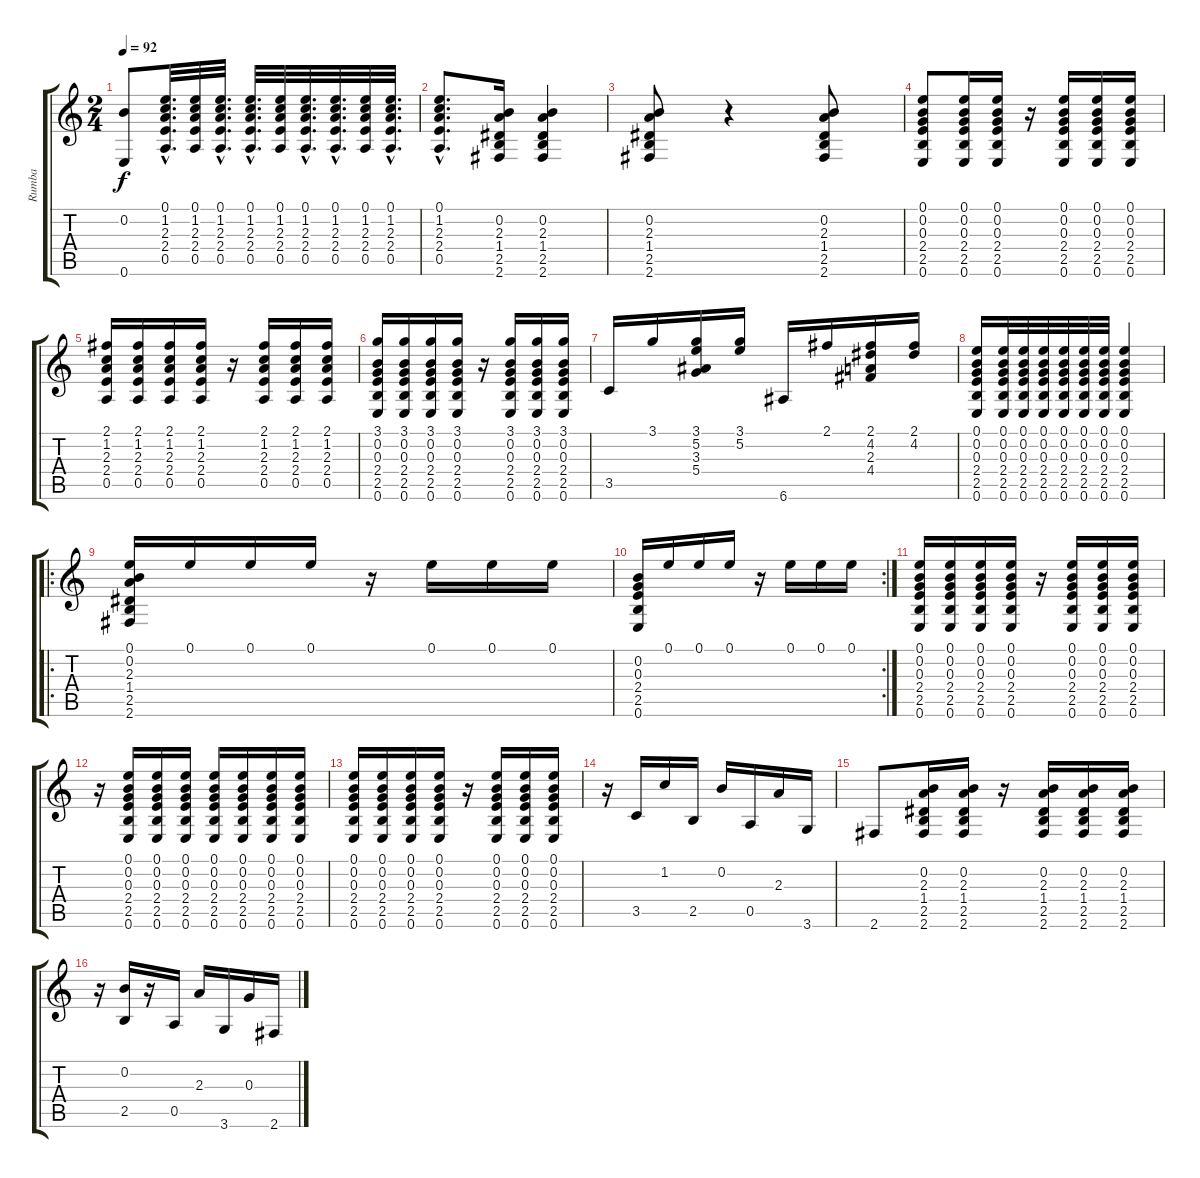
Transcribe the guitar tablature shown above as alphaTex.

\track ("Rumba   " "Rumba   ") {instrument acousticguitarnylon}
\staff {score tabs}
\tuning (E4 B3 G3 D3 A2 E2) {hide}
\ts (2 4)
\tempo 92
\clef g2
\ks c
(0.2 0.6).8{dy f} (0.1{hac} 1.2{hac} 2.3{hac} 2.4{hac} 0.5{hac}).32{d} (0.1 1.2 2.3 2.4 0.5).32 (0.1{hac} 1.2{hac} 2.3{hac} 2.4{hac} 0.5{hac}).32{d} (0.1{hac} 1.2{hac} 2.3{hac} 2.4{hac} 0.5{hac}).32{d} (0.1 1.2 2.3 2.4 0.5).32 (0.1{hac} 1.2{hac} 2.3{hac} 2.4{hac} 0.5{hac}).32{d} (0.1{hac} 1.2{hac} 2.3{hac} 2.4{hac} 0.5{hac}).32{d} (0.1 1.2 2.3 2.4 0.5).32 (0.1{hac} 1.2{hac} 2.3{hac} 2.4{hac} 0.5{hac}).32{d} |
(0.1{hac} 1.2{hac} 2.3{hac} 2.4{hac} 0.5{hac}).8{d} (0.2 2.3 1.4 2.5 2.6).16 (0.2 2.3 1.4 2.5 2.6).4 |
(0.2 2.3 1.4 2.5 2.6).8 r.4 (0.2 2.3 1.4 2.5 2.6).8 |
(0.1 0.2 0.3 2.4 2.5 0.6).8 (0.1 0.2 0.3 2.4 2.5 0.6).16 (0.1 0.2 0.3 2.4 2.5 0.6).16 r.16 (0.1 0.2 0.3 2.4 2.5 0.6).16 (0.1 0.2 0.3 2.4 2.5 0.6).16 (0.1 0.2 0.3 2.4 2.5 0.6).16 |
(2.1 1.2 2.3 2.4 0.5).16 (2.1 1.2 2.3 2.4 0.5).16 (2.1 1.2 2.3 2.4 0.5).16 (2.1 1.2 2.3 2.4 0.5).16 r.16 (2.1 1.2 2.3 2.4 0.5).16 (2.1 1.2 2.3 2.4 0.5).16 (2.1 1.2 2.3 2.4 0.5).16 |
(3.1 0.2 0.3 2.4 2.5 0.6).16 (3.1 0.2 0.3 2.4 2.5 0.6).16 (3.1 0.2 0.3 2.4 2.5 0.6).16 (3.1 0.2 0.3 2.4 2.5 0.6).16 r.16 (3.1 0.2 0.3 2.4 2.5 0.6).16 (3.1 0.2 0.3 2.4 2.5 0.6).16 (3.1 0.2 0.3 2.4 2.5 0.6).16 |
3.5.16 3.1.16 (3.1 5.2 3.3 5.4).16 (3.1 5.2).16 6.6.16 2.1.16 (2.1 4.2 2.3 4.4).16 (2.1 4.2).16 |
(0.1 0.2 0.3 2.4 2.5 0.6).16 (0.1 0.2 0.3 2.4 2.5 0.6).32 (0.1 0.2 0.3 2.4 2.5 0.6).32 (0.1 0.2 0.3 2.4 2.5 0.6).32 (0.1 0.2 0.3 2.4 2.5 0.6).32 (0.1 0.2 0.3 2.4 2.5 0.6).32 (0.1 0.2 0.3 2.4 2.5 0.6).32 (0.1 0.2 0.3 2.4 2.5 0.6).4 |
\ro
(0.1 0.2 2.3 1.4 2.5 2.6).16 0.1.16 0.1.16 0.1.16 r.16 0.1.16 0.1.16 0.1.16 |
\rc 2
(0.2 0.3 2.4 2.5 0.6).16 0.1.16 0.1.16 0.1.16 r.16 0.1.16 0.1.16 0.1.16 |
(0.1 0.2 0.3 2.4 2.5 0.6).16 (0.1 0.2 0.3 2.4 2.5 0.6).16 (0.1 0.2 0.3 2.4 2.5 0.6).16 (0.1 0.2 0.3 2.4 2.5 0.6).16 r.16 (0.1 0.2 0.3 2.4 2.5 0.6).16 (0.1 0.2 0.3 2.4 2.5 0.6).16 (0.1 0.2 0.3 2.4 2.5 0.6).16 |
r.16 (0.1 0.2 0.3 2.4 2.5 0.6).16 (0.1 0.2 0.3 2.4 2.5 0.6).16 (0.1 0.2 0.3 2.4 2.5 0.6).16 (0.1 0.2 0.3 2.4 2.5 0.6).16 (0.1 0.2 0.3 2.4 2.5 0.6).16 (0.1 0.2 0.3 2.4 2.5 0.6).16 (0.1 0.2 0.3 2.4 2.5 0.6).16 |
(0.1 0.2 0.3 2.4 2.5 0.6).16 (0.1 0.2 0.3 2.4 2.5 0.6).16 (0.1 0.2 0.3 2.4 2.5 0.6).16 (0.1 0.2 0.3 2.4 2.5 0.6).16 r.16 (0.1 0.2 0.3 2.4 2.5 0.6).16 (0.1 0.2 0.3 2.4 2.5 0.6).16 (0.1 0.2 0.3 2.4 2.5 0.6).16 |
r.16 3.5.16 1.2.16 2.5.16 0.2.16 0.5.16 2.3.16 3.6.16 |
2.6.8 (0.2 2.3 1.4 2.5 2.6).16 (0.2 2.3 1.4 2.5 2.6).16 r.16 (0.2 2.3 1.4 2.5 2.6).16 (0.2 2.3 1.4 2.5 2.6).16 (0.2 2.3 1.4 2.5 2.6).16 |
r.16 (0.2 2.5).16 r.16 0.5.16 2.3.16 3.6.16 0.3.16 2.6.16
